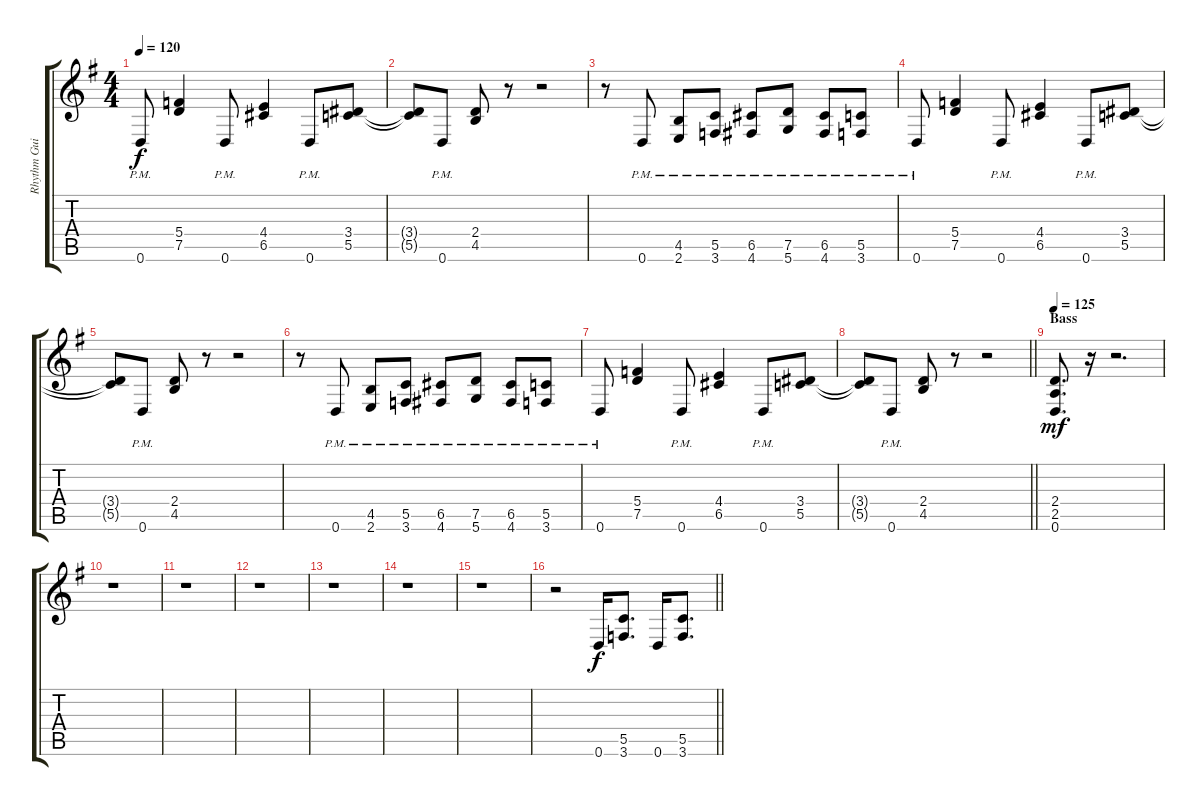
\track ("Rhythm Guitar II" "Rhythm Gui") {instrument distortionguitar}
\staff {score tabs}
\tuning (D4 A3 F3 C3 G2 D2) {hide}
\ts (4 4)
\tempo 120
\clef g2
\ks eminor
0.6{pm}.8{dy f} (5.4 7.5).4 0.6{pm}.8 (4.4 6.5).4 0.6{pm}.8 (3.4 5.5).8 |
(3.4{t} 5.5{t}).8 0.6{pm}.8 (2.4 4.5).8 r.8 r.2 |
r.8 0.6{pm}.8 (4.5{pm} 2.6{pm}).8 (5.5{pm} 3.6{pm}).8 (6.5{pm} 4.6{pm}).8 (7.5{pm} 5.6{pm}).8 (6.5{pm} 4.6{pm}).8 (5.5{pm} 3.6{pm}).8 |
0.6{pm}.8 (5.4 7.5).4 0.6{pm}.8 (4.4 6.5).4 0.6{pm}.8 (3.4 5.5).8 |
(3.4{t} 5.5{t}).8 0.6{pm}.8 (2.4 4.5).8 r.8 r.2 |
r.8 0.6{pm}.8 (4.5{pm} 2.6{pm}).8 (5.5{pm} 3.6{pm}).8 (6.5{pm} 4.6{pm}).8 (7.5{pm} 5.6{pm}).8 (6.5{pm} 4.6{pm}).8 (5.5{pm} 3.6{pm}).8 |
0.6{pm}.8 (5.4 7.5).4 0.6{pm}.8 (4.4 6.5).4 0.6{pm}.8 (3.4 5.5).8 |
\barLineRight lightlight
(3.4{t} 5.5{t}).8 0.6{pm}.8 (2.4 4.5).8 r.8 r.2 |
\section ("" "Bass")
\tempo 125
(2.4 2.5 0.6).8{d dy mf} r.16 r.2{d} |
r.1 |
r.1 |
r.1 |
r.1 |
r.1 |
r.1 |
\barLineRight lightlight
r.2 0.6.16{dy f} (5.5 3.6).8{d} 0.6.16 (5.5 3.6).8{d}
